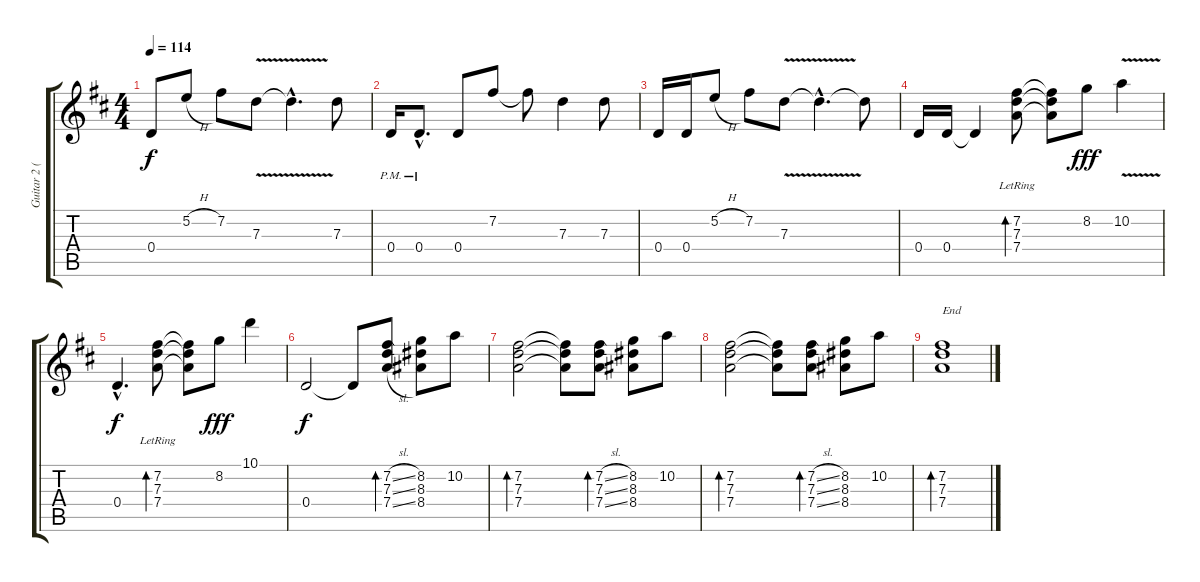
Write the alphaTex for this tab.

\track ("Guitar 2 (clean)" "Guitar 2 (") {instrument electricguitarjazz}
\staff {score tabs}
\tuning (E4 B3 G3 D3 A2 E2) {hide}
\ts (4 4)
\tempo 114
\clef g2
\ks d
0.4.8{dy f} 5.2{h}.8 7.2.8 7.3{v}.8 7.3{hac t}.4{d} 7.3.8 |
0.4{pm}.16{volume 14} 0.4{hac pm}.8{d} 0.4.8 7.2.8 7.2{t}.8 7.3.4 7.3.8 |
0.4.16 0.4.16 5.2{h}.8 7.2.8 7.3{v}.8 7.3{hac t}.4{d} 7.3{t}.8 |
0.4.16 0.4.16 0.4{t}.4 (7.2{lr} 7.3{lr} 7.4{lr}).8{bd 120} (7.2{t} 7.3{t} 7.4{t}).8 8.2.8{dy fff} 10.2{v}.4 |
0.4{hac}.4{d dy f} (7.2{lr} 7.3{lr} 7.4{lr}).8{bd 120} (7.2{t} 7.3{t} 7.4{t}).8 8.2.8{dy fff} 10.1.4 |
0.4.2{dy f} 0.4{t}.8 (7.2{sl} 7.3{sl} 7.4{sl}).8{bd 120} (8.2 8.3 8.4).8 10.2.8 |
(7.2 7.3 7.4).2{bd 120} (7.2{t} 7.3{t} 7.4{t}).8 (7.2{sl} 7.3{sl} 7.4{sl}).8{bd 120} (8.2 8.3 8.4).8 10.2.8 |
(7.2 7.3 7.4).2{bd 120} (7.2{t} 7.3{t} 7.4{t}).8 (7.2{sl} 7.3{sl} 7.4{sl}).8{bd 120} (8.2 8.3 8.4).8 10.2.8 |
(7.2 7.3 7.4).1{bd 120 txt "End" volume 9}
